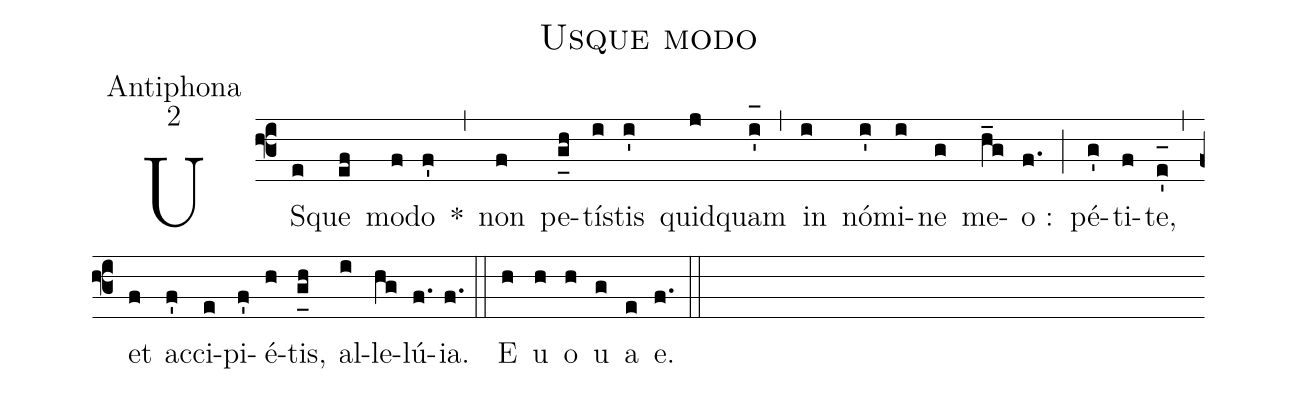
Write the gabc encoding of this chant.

name:Usque modo;
office-part:Antiphona;
mode:2;
%%
(f3) US(e)que(ef) mo(f)do(f') *(,) non(f) pe(g_[uh:l]h)tí(i)stis(i') quid(j)quam(i'_[oh:h]) (,) in(i) nó(i')mi(i)ne(g) me(h_g)o :(f.) (;) pé(g')ti(f)te,(e'_[oh:h]) (,) et(f) ac(f')ci(e)pi(f')é(h)tis,(g_[uh:l]h) al(i)le(hg)lú(f.){ia}.(f.) (::) <eu>E(h) u(h) o(h) u(g) a(e) e.</eu>(f.) (::)
